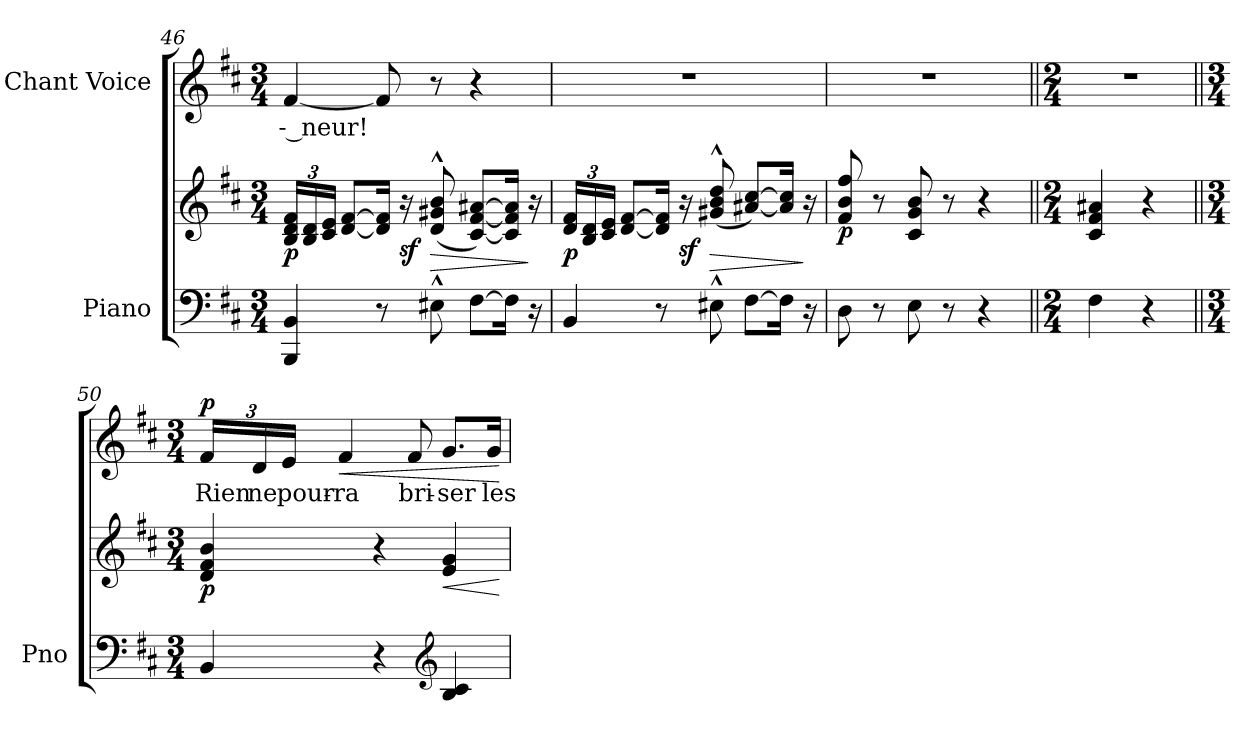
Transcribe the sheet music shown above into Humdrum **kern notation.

**kern	**kern	**dynam	**kern	**text	**dynam
*part2	*part2	*part2	*part1	*part1	*part1
*staff3	*staff2	*staff2/3	*staff1	*staff1	*staff1
*I"Piano	*	*	*I"Chant Voice	*	*
*I'Pno	*	*	*	*	*
!!LO:LB:g=z
*clefF4	*clefG2	*	*clefG2	*	*
*k[f#c#]	*k[f#c#]	*	*k[f#c#]	*	*
*M3/4	*M3/4	*	*M3/4	*	*
*	*Xbrackettup	*	*	*	*
=46	=46	=46	=46	=46	=46
!	!	!LO:DY:b	!	!LO:LY:b	!
4BBB/ 4BB/	24B/ 24d/ 24f#/LL	p	[4f#/	-- neur!	.
.	24B/ 24d/	.	.	.	.
.	24c#/ 24e/JJ	.	.	.	.
.	[8d/ [8f#/L	.	.	.	.
8r	16d/] 16f#/]Jk	.	8f#/]	.	.
!	!	!LO:DY:b	!	!	!
.	16r	sf	.	.	.
!	!	!LO:HP:b	!	!	!
8E#X^^\	(>8d/^^ 8g#X/^^ 8b/^^	>	8r	.	.
[8F#\L	[8c#/ [8f#/ [8a#X/L)	.	4r	.	.
16F#\Jk]	16c#/] 16f#/] 16a#/]Jk	.	.	.	.
16r	16r	]	.	.	.
=47	=47	=47	=47	=47	=47
!	!	!LO:DY:b	!	!	!
4BB/	24d/ 24f#/LL	p	2.r	.	.
.	24B/ 24d/	.	.	.	.
.	24c#/ 24e/JJ	.	.	.	.
.	[8d/ [8f#/L	.	.	.	.
8r	16d/] 16f#/]Jk	.	.	.	.
!	!	!LO:DY:b	!	!	!
.	16r	sf	.	.	.
!	!	!LO:HP:b	!	!	!
8E#X^^\	(>8g#X/^^ 8b/^^ 8dd/^^	>	.	.	.
[8F#\L	[8a#X/ [8cc#/L)	.	.	.	.
16F#\Jk]	16a#/] 16cc#/]Jk	.	.	.	.
16r	16r	]	.	.	.
=48	=48	=48	=48	=48	=48
!	!	!LO:DY:b	!	!	!
8D\	8f#/ 8b/ 8ff#/	p	2.r	.	.
8r	8r	.	.	.	.
8E\	8c#/ 8g/ 8b/	.	.	.	.
8r	8r	.	.	.	.
4r	4r	.	.	.	.
=49||	=49||	=49||	=49||	=49||	=49||
*M2/4	*M2/4	*	*M2/4	*	*
4F#\	4c#/ 4f#/ 4a#X/	.	2r	.	.
4r	4r	.	.	.	.
!!LO:PB:g=z
=50||	=50||	=50||	=50||	=50||	=50||
*M3/4	*M3/4	*	*M3/4	*	*
!	!	!LO:DY:b	!	!LO:LY:b	!LO:DY:a
4BB/	4d/ 4f#/ 4b/	p	24f#/LL	Rien	p
!	!	!	!	!LO:LY:b	!
.	.	.	24d/	ne	.
!	!	!	!	!LO:LY:b	!
.	.	.	24e/JJ	pour-	.
!	!	!	!	!LO:LY:b	!LO:HP:b
.	.	.	4f#/	-ra	<
4r	4r	.	.	.	.
!	!	!	!	!LO:LY:b	!
.	.	.	8f#/	bri-	.
*clefG2	*	*	*	*	*
!	!	!LO:HP:b	!	!LO:LY:b	!
4B/ 4c#/	4e/ 4g/	<	8.g/L	-ser	.
!	!	!	!	!LO:LY:b	!
.	.	.	16g/Jk	les	.
.	.	[	.	.	[
=	=	=	=	=	=
*-	*-	*-	*-	*-	*-
